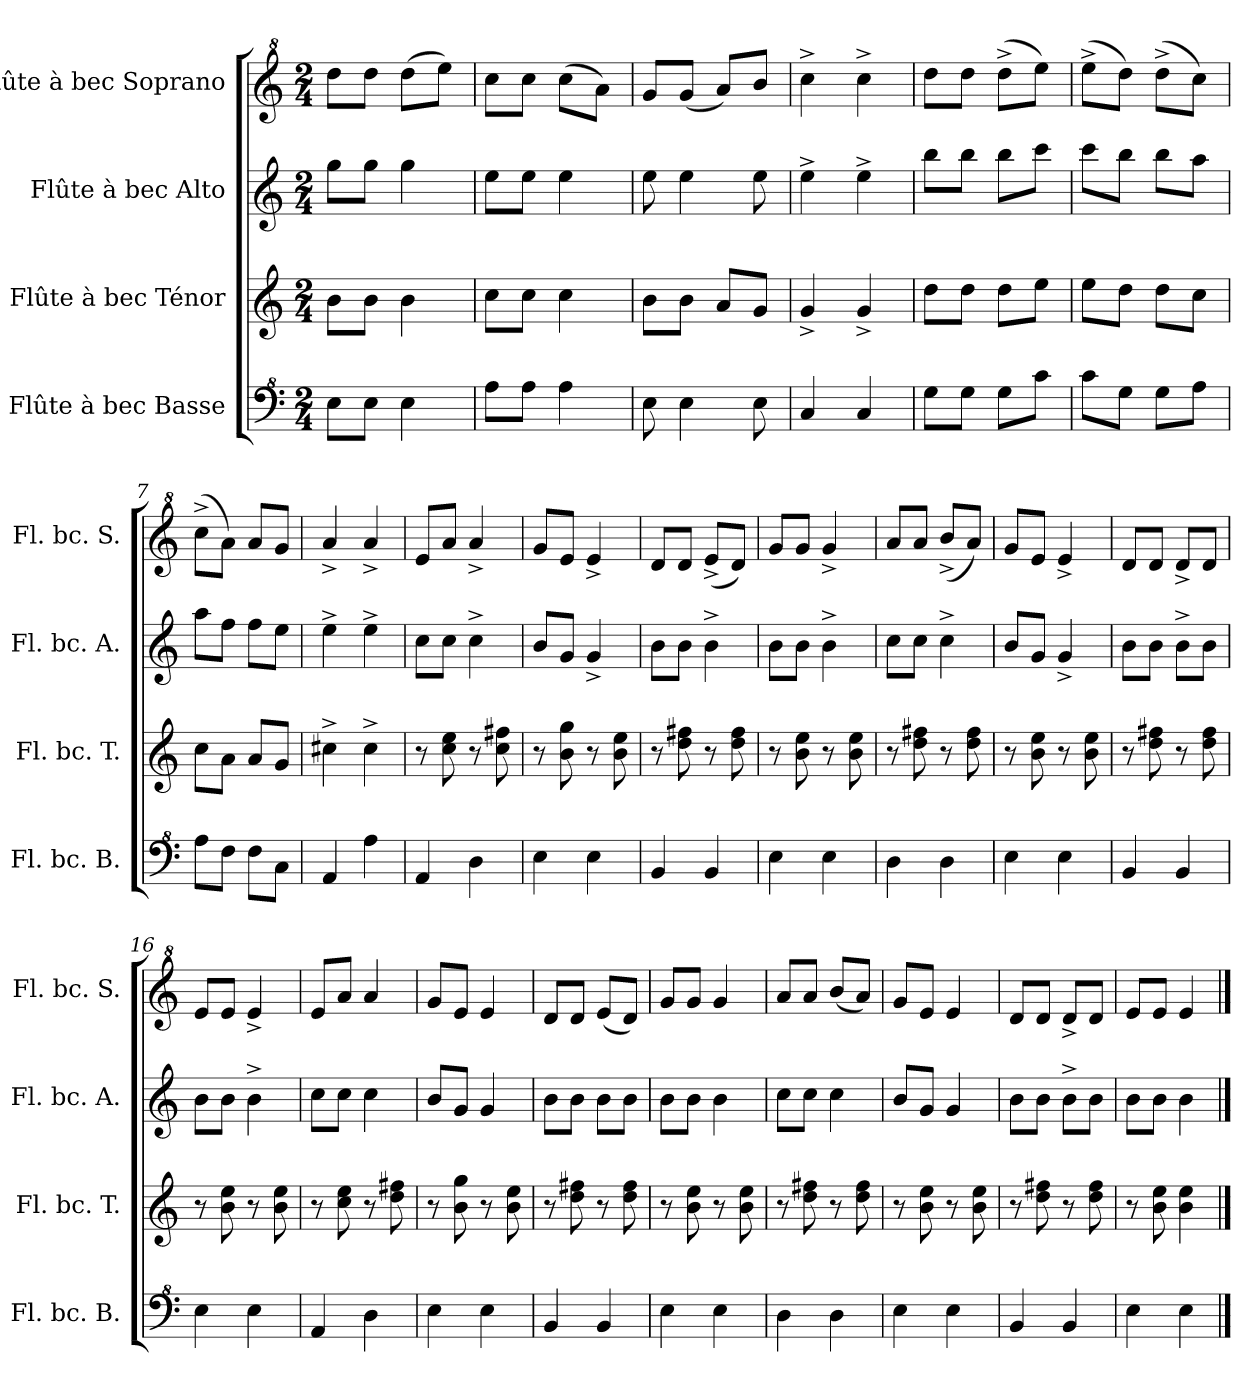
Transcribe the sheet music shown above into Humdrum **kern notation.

**kern	**kern	**kern	**kern
*part4	*part3	*part2	*part1
*staff4	*staff3	*staff2	*staff1
*I"Flûte à bec Basse	*I"Flûte à bec Ténor	*I"Flûte à bec Alto	*I"Flûte à bec Soprano
*I'Fl. bc. B.	*I'Fl. bc. T.	*I'Fl. bc. A.	*I'Fl. bc. S.
*clefF^4	*clefG2	*clefG2	*clefG^2
*k[]	*k[]	*k[]	*k[]
*M2/4	*M2/4	*M2/4	*M2/4
=1	=1	=1	=1
8e\L	8b\L	8gg\L	8ddd\L
8e\J	8b\J	8gg\J	8ddd\J
4e\	4b\	4gg\	(>8ddd\L
.	.	.	8eee\J)
=2	=2	=2	=2
8a\L	8cc\L	8ee\L	8ccc\L
8a\J	8cc\J	8ee\J	8ccc\J
4a\	4cc\	4ee\	(>8ccc\L
.	.	.	8aa\J)
=3	=3	=3	=3
8e\	8b\L	8ee\	8gg/L
4e\	8b\J	4ee\	(<8gg/J
.	8a/L	.	8aa/L)
8e\	8g/J	8ee\	8bb/J
=4	=4	=4	=4
4c/	4g^/	4ee^\	4ccc^\
4c/	4g^/	4ee^\	4ccc^\
=5	=5	=5	=5
8g\L	8dd\L	8bb\L	8ddd\L
8g\J	8dd\J	8bb\J	8ddd\J
8g\L	8dd\L	8bb\L	(>8ddd^\L
8cc\J	8ee\J	8ccc\J	8eee\J)
=6	=6	=6	=6
8cc\L	8ee\L	8ccc\L	(>8eee^\L
8g\J	8dd\J	8bb\J	8ddd\J)
8g\L	8dd\L	8bb\L	(>8ddd^\L
8a\J	8cc\J	8aa\J	8ccc\J)
=7	=7	=7	=7
8a\L	8cc\L	8aa\L	(>8ccc^\L
8f\J	8a\J	8ff\J	8aa\J)
8f\L	8a/L	8ff\L	8aa/L
8c\J	8g/J	8ee\J	8gg/J
=8	=8	=8	=8
4A/	4cc#X^\	4ee^\	4aa^/
4a\	4cc#^\	4ee^\	4aa^/
!!LO:LB:g=z
=9	=9	=9	=9
4A/	8r	8cc\L	8ee/L
.	8cc\ 8ee\	8cc\J	8aa/J
4d\	8r	4cc^\	4aa^/
.	8cc\ 8ff#X\	.	.
=10	=10	=10	=10
4e\	8r	8b/L	8gg/L
.	8b\ 8gg\	8g/J	8ee/J
4e\	8r	4g^/	4ee^/
.	8b\ 8ee\	.	.
=11	=11	=11	=11
4B/	8r	8b\L	8dd/L
.	8dd\ 8ff#X\	8b\J	8dd/J
4B/	8r	4b^\	(<8ee^/L
.	8dd\ 8ff#\	.	8dd/J)
=12	=12	=12	=12
4e\	8r	8b\L	8gg/L
.	8b\ 8ee\	8b\J	8gg/J
4e\	8r	4b^\	4gg^/
.	8b\ 8ee\	.	.
=13	=13	=13	=13
4d\	8r	8cc\L	8aa/L
.	8dd\ 8ff#X\	8cc\J	8aa/J
4d\	8r	4cc^\	(<8bb^/L
.	8dd\ 8ff#\	.	8aa/J)
=14	=14	=14	=14
4e\	8r	8b/L	8gg/L
.	8b\ 8ee\	8g/J	8ee/J
4e\	8r	4g^/	4ee^/
.	8b\ 8ee\	.	.
=15	=15	=15	=15
4B/	8r	8b\L	8dd/L
.	8dd\ 8ff#X\	8b\J	8dd/J
4B/	8r	8b^\L	8dd^/L
.	8dd\ 8ff#\	8b\J	8dd/J
=16	=16	=16	=16
4e\	8r	8b\L	8ee/L
.	8b\ 8ee\	8b\J	8ee/J
4e\	8r	4b^\	4ee^/
.	8b\ 8ee\	.	.
=17	=17	=17	=17
4A/	8r	8cc\L	8ee/L
.	8cc\ 8ee\	8cc\J	8aa/J
4d\	8r	4cc\	4aa/
.	8dd\ 8ff#X\	.	.
!!LO:LB:g=z
=18	=18	=18	=18
4e\	8r	8b/L	8gg/L
.	8b\ 8gg\	8g/J	8ee/J
4e\	8r	4g/	4ee/
.	8b\ 8ee\	.	.
=19	=19	=19	=19
4B/	8r	8b\L	8dd/L
.	8dd\ 8ff#X\	8b\J	8dd/J
4B/	8r	8b\L	(<8ee/L
.	8dd\ 8ff#\	8b\J	8dd/J)
=20	=20	=20	=20
4e\	8r	8b\L	8gg/L
.	8b\ 8ee\	8b\J	8gg/J
4e\	8r	4b\	4gg/
.	8b\ 8ee\	.	.
=21	=21	=21	=21
4d\	8r	8cc\L	8aa/L
.	8dd\ 8ff#X\	8cc\J	8aa/J
4d\	8r	4cc\	(<8bb/L
.	8dd\ 8ff#\	.	8aa/J)
=22	=22	=22	=22
4e\	8r	8b/L	8gg/L
.	8b\ 8ee\	8g/J	8ee/J
4e\	8r	4g/	4ee/
.	8b\ 8ee\	.	.
=23	=23	=23	=23
4B/	8r	8b\L	8dd/L
.	8dd\ 8ff#X\	8b\J	8dd/J
4B/	8r	8b^\L	8dd^/L
.	8dd\ 8ff#\	8b\J	8dd/J
=24	=24	=24	=24
4e\	8r	8b\L	8ee/L
.	8b\ 8ee\	8b\J	8ee/J
4e\	4b\ 4ee\	4b\	4ee/
==	==	==	==
*-	*-	*-	*-
